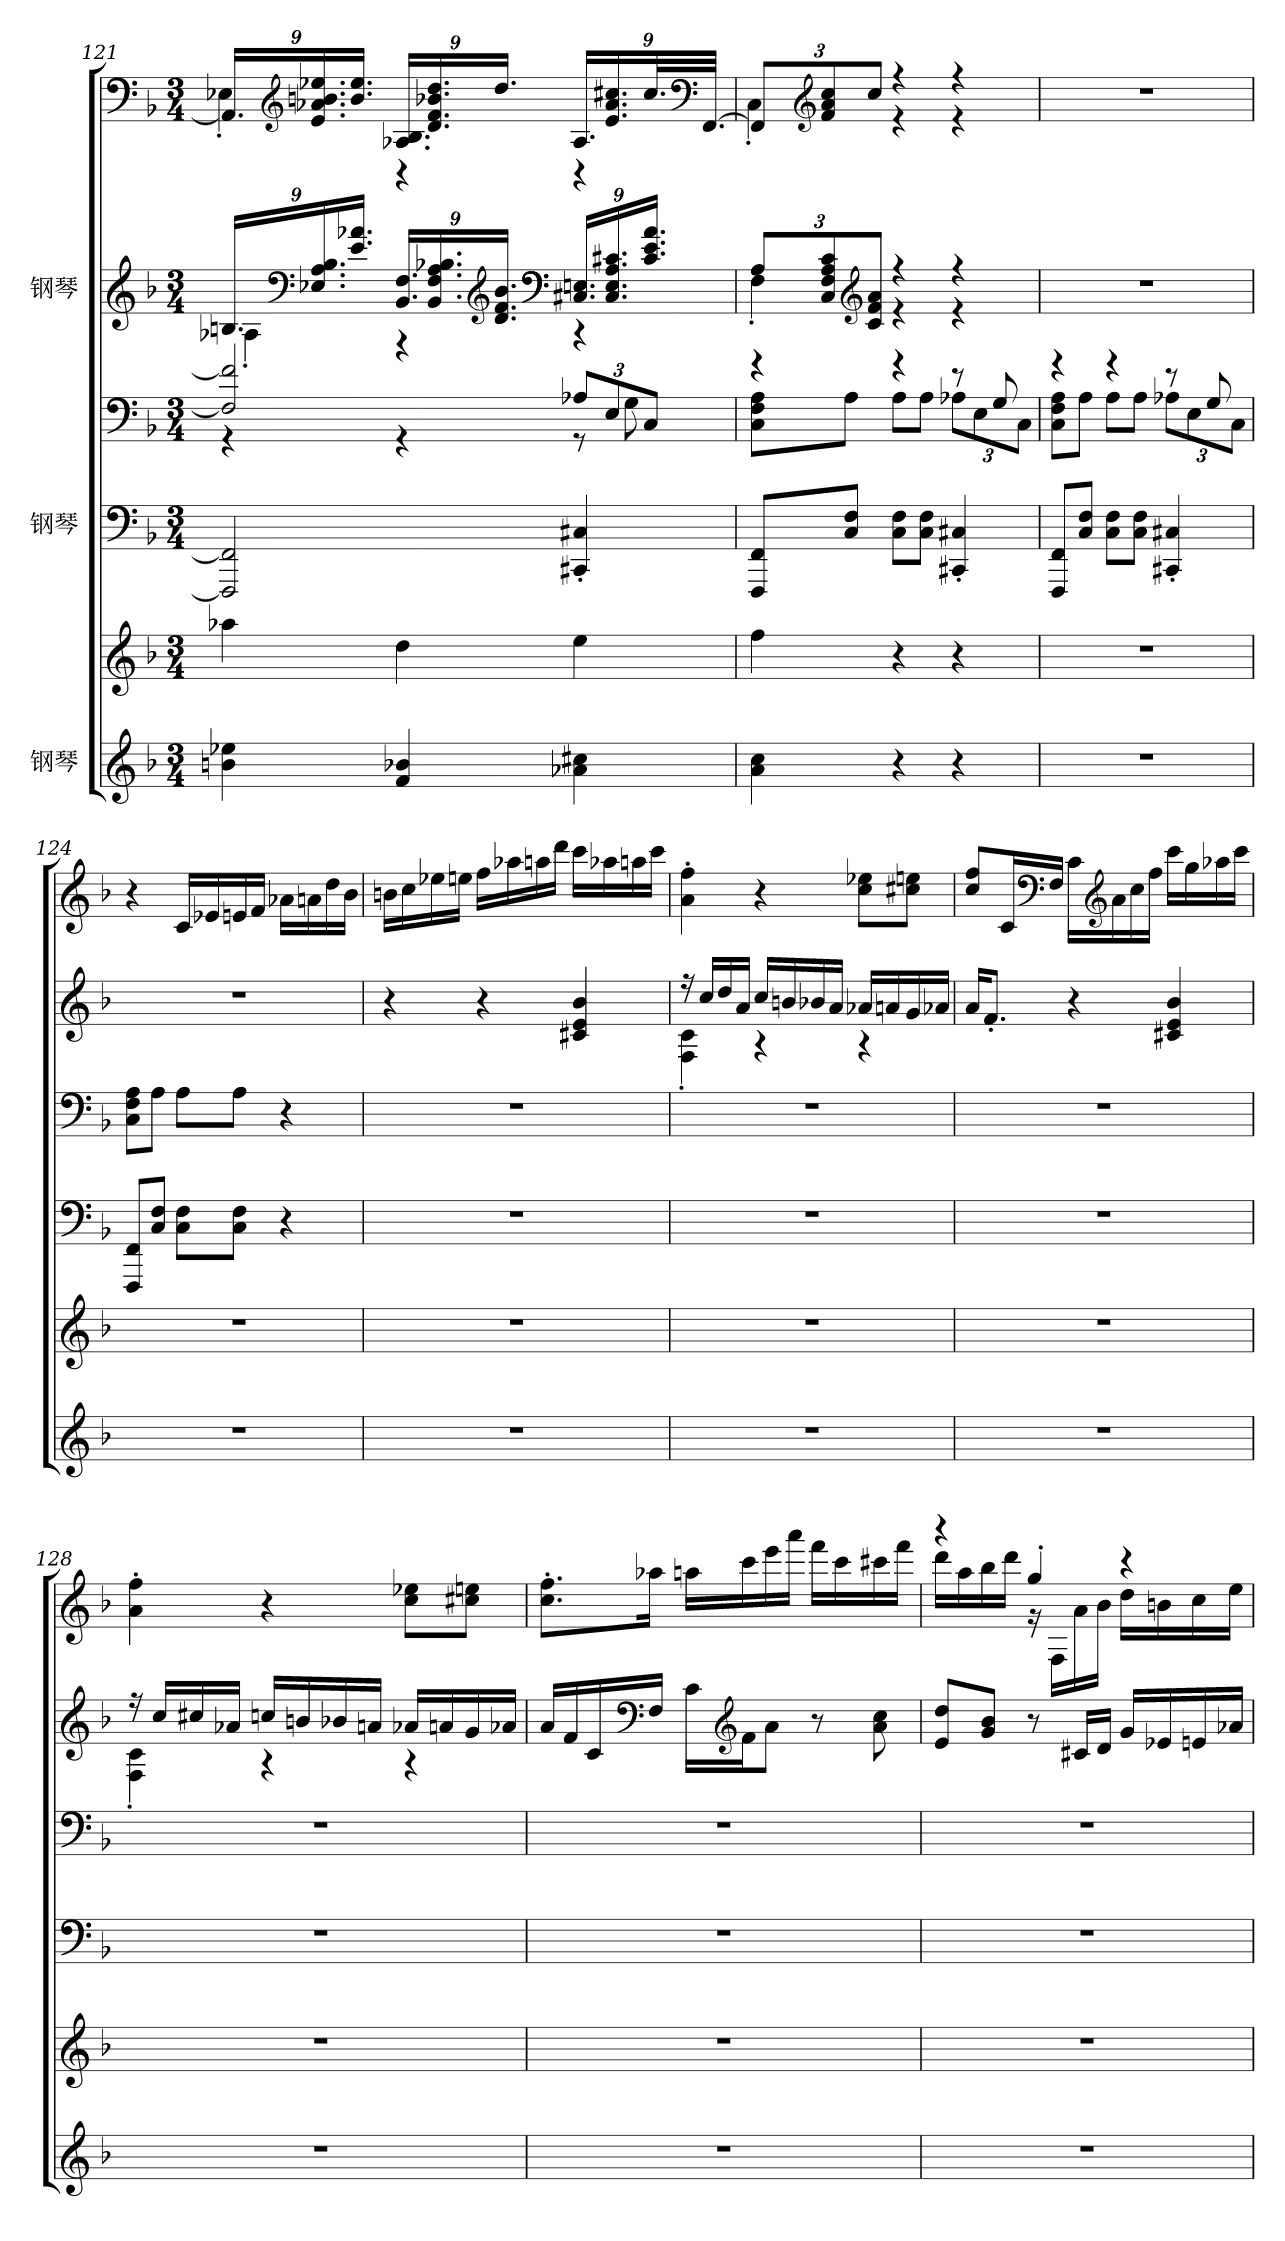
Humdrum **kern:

**kern	**kern	**kern	**kern	**kern	**kern
*part3	*part3	*part2	*part2	*part1	*part1
*staff6	*staff5	*staff4	*staff3	*staff2	*staff1
*I"钢琴	*	*I"钢琴	*	*I"钢琴	*
!!LO:PB:g=z
*clefG2	*clefG2	*clefF4	*clefF4	*clefG2	*clefF4
*k[b-]	*k[b-]	*k[b-]	*k[b-]	*k[b-]	*k[b-]
*M3/4	*M3/4	*M3/4	*M3/4	*M3/4	*M3/4
=121	=121	=121	=121	=121	=121
*	*	*	*^	*	*
*	*	*	*	*	*Xbrackettup	*Xbrackettup
*	*	*	*	*	*^	*^
4bn\ 4ee-X\	4aa-X\	2FFF/] 2FF/]	2F/] 2f/]	4r	18.Bn/LL	4A-X'\	18.AA-/LL]	4E-X'\
*	*	*	*	*	*clefF4	*	*clefG2	*
.	.	.	.	.	18.E-X/ 18.A-/ 18.B/	.	18.e/ 18.a-X/ 18.bn/ 18.ee-X/	.
.	.	.	.	.	18.e/ 18.a-X/JJ	.	18.b/ 18.ee-/JJ	.
4f/ 4b-X/	4dd\	.	.	4r	18.BB-/ 18.F/LL	4r	18.A-X/ 18.B-/LL	4r
.	.	.	.	.	18.BB-/ 18.F/ 18.A-/ 18.B-X/	.	18.d/ 18.f/ 18.b-X/ 18.dd/	.
*	*	*	*	*	*clefG2	*	*	*
.	.	.	.	.	18.d/ 18.f/ 18.b-/JJ	.	18.dd/JJ	.
*	*	*	*	*	*clefF4	*	*	*
*	*	*	*Xbrackettup	*	*	*	*	*
4a-X\ 4cc#X\	4ee\	4CC#X/' 4C#X/'	12A-X/L	8r	18.C#X/ 18.En/LL	4r	18.A-/LL	4r
.	.	.	12E/	.	18.C#/ 18.E/ 18.A-/ 18.c#X/	.	18.e/ 18.a-/ 18.cc#X/	.
.	.	.	.	8G\	.	.	.	.
.	.	.	12C/J	.	18.c#/ 18.e/ 18.a-/JJ	.	36.cc#/L	.
*	*	*	*	*	*	*	*clefF4	*
.	.	.	.	.	.	.	[36.FF/JJJ	.
!!LO:LB:g=z	!!
=122	=122	=122	=122	=122	=122	=122	=122	=122
4a\ 4cc\	4ff\	8FFF/ 8FF/L	4r	8C\ 8F\ 8A\L	12A/L	4F'\	12FF/L]	4C'\
*	*	*	*	*	*	*	*clefG2	*
.	.	.	.	.	12C/ 12F/ 12A/ 12c/	.	12f/ 12a/ 12cc/	.
.	.	8C/ 8F/J	.	8A\J	.	.	.	.
*	*	*	*	*	*clefG2	*	*	*
.	.	.	.	.	12c/ 12f/ 12a/J	.	12cc/J	.
4r	4r	8C\ 8F\L	4r	8A\L	4r	4r	4r	4r
.	.	8C\ 8F\J	.	8A\J	.	.	.	.
4r	4r	4CC#X/' 4C#X/'	8r	12A-X\L	4r	4r	4r	4r
.	.	.	.	12E\	.	.	.	.
.	.	.	8G/	.	.	.	.	.
.	.	.	.	12C\J	.	.	.	.
*	*	*	*	*	*v	*v	*	*
*	*	*	*	*	*	*v	*v
=123	=123	=123	=123	=123	=123	=123
2.r	2.r	8FFF/ 8FF/L	4r	8C\ 8F\ 8A\L	2.r	2.r
.	.	8C/ 8F/J	.	8A\J	.	.
.	.	8C\ 8F\L	4r	8A\L	.	.
.	.	8C\ 8F\J	.	8A\J	.	.
.	.	4CC#X/' 4C#X/'	8r	12A-X\L	.	.
.	.	.	.	12E\	.	.
.	.	.	8G/	.	.	.
.	.	.	.	12C\J	.	.
*	*	*	*v	*v	*	*
=124	=124	=124	=124	=124	=124
2.r	2.r	8FFF/ 8FF/L	8C\ 8F\ 8A\L	2.r	4r
.	.	8C/ 8F/J	8A\J	.	.
.	.	8C\ 8F\L	8A\L	.	16c/LL
.	.	.	.	.	16e-X/
.	.	8C\ 8F\J	8A\J	.	16en/
.	.	.	.	.	16f/JJ
.	.	4r	4r	.	16a-X\LL
.	.	.	.	.	16an\
.	.	.	.	.	16dd\
.	.	.	.	.	16b-\JJ
!!LO:PB:g=z
=125	=125	=125	=125	=125	=125
2.r	2.r	2.r	2.r	4r	16bn\LL
.	.	.	.	.	16cc\
.	.	.	.	.	16ee-X\
.	.	.	.	.	16een\JJ
.	.	.	.	4r	16ff\LL
.	.	.	.	.	16aa-X\
.	.	.	.	.	16aan\
.	.	.	.	.	16ddd\JJ
.	.	.	.	4c#X/ 4e/ 4b-/	16ccc\LL
.	.	.	.	.	16aa-X\
.	.	.	.	.	16aan\
.	.	.	.	.	16ccc\JJ
=126	=126	=126	=126	=126	=126
*	*	*	*	*	*MM151
*	*	*	*	*^	*
2.r	2.r	2.r	2.r	16r	4F\' 4c\'	4a\' 4ff\'
.	.	.	.	16cc/LL	.	.
.	.	.	.	16dd/	.	.
.	.	.	.	16a/JJ	.	.
.	.	.	.	16cc/LL	4r	4r
.	.	.	.	16bn/	.	.
.	.	.	.	16b-X/	.	.
.	.	.	.	16a/JJ	.	.
.	.	.	.	16a-X/LL	4r	8cc\ 8ee-X\L
.	.	.	.	16an/	.	.
.	.	.	.	16g/	.	8cc#X\ 8een\J
.	.	.	.	16a-X/JJ	.	.
*	*	*	*	*v	*v	*
!!LO:LB:g=z
=127	=127	=127	=127	=127	=127
2.r	2.r	2.r	2.r	16a/KL	8cc/ 8ff/L
.	.	.	.	8.f'/J	.
.	.	.	.	.	16c/L
*	*	*	*	*	*clefF4
.	.	.	.	.	16F/JJ
.	.	.	.	4r	16c\LL
*	*	*	*	*	*clefG2
.	.	.	.	.	16a\
.	.	.	.	.	16cc\
.	.	.	.	.	16ff\JJ
.	.	.	.	4c#X/ 4e/ 4b-/	16ccc\LL
.	.	.	.	.	16gg\
.	.	.	.	.	16aa-X\
.	.	.	.	.	16ccc\JJ
=128	=128	=128	=128	=128	=128
*	*	*	*	*^	*
2.r	2.r	2.r	2.r	16r	4F\' 4c\'	4a\' 4ff\'
.	.	.	.	16cc/LL	.	.
.	.	.	.	16cc#X/	.	.
.	.	.	.	16a-X/JJ	.	.
.	.	.	.	16ccn/LL	4r	4r
.	.	.	.	16bn/	.	.
.	.	.	.	16b-X/	.	.
.	.	.	.	16an/JJ	.	.
.	.	.	.	16a-X/LL	4r	8cc\ 8ee-X\L
.	.	.	.	16an/	.	.
.	.	.	.	16g/	.	8cc#X\ 8een\J
.	.	.	.	16a-X/JJ	.	.
*	*	*	*	*v	*v	*
!!LO:PB:g=z
=129	=129	=129	=129	=129	=129
2.r	2.r	2.r	2.r	16a/LL	8.cc\' 8.ff\'L
.	.	.	.	16f/	.
.	.	.	.	16c/	.
*	*	*	*	*clefF4	*
.	.	.	.	16F/JJ	16aa-X\Jk
.	.	.	.	16c\LL	16aan\LL
*	*	*	*	*clefG2	*
.	.	.	.	16f\J	16ccc\
.	.	.	.	8a\J	16eee\
.	.	.	.	.	16aaa\JJ
.	.	.	.	8r	16fff\LL
.	.	.	.	.	16ccc\
.	.	.	.	8a\ 8cc\	16ccc#X\
.	.	.	.	.	16fff\JJ
=130	=130	=130	=130	=130	=130
*	*	*	*	*	*^
2.r	2.r	2.r	2.r	8e/ 8dd/L	4r	16ddd\LL
.	.	.	.	.	.	16aa\
.	.	.	.	8g/ 8b-/J	.	16bb-\
.	.	.	.	.	.	16ddd\JJ
.	.	.	.	8r	4gg'/	16r
.	.	.	.	.	.	16F\LL
.	.	.	.	16c#X/LL	.	16a\
.	.	.	.	16d/JJ	.	16b-\JJ
.	.	.	.	16g/LL	4r	16dd\LL
.	.	.	.	16e-X/	.	16bn\
.	.	.	.	16en/	.	16cc\
.	.	.	.	16a-X/JJ	.	16ee\JJ
*	*	*	*	*	*v	*v
=	=	=	=	=	=
*-	*-	*-	*-	*-	*-
